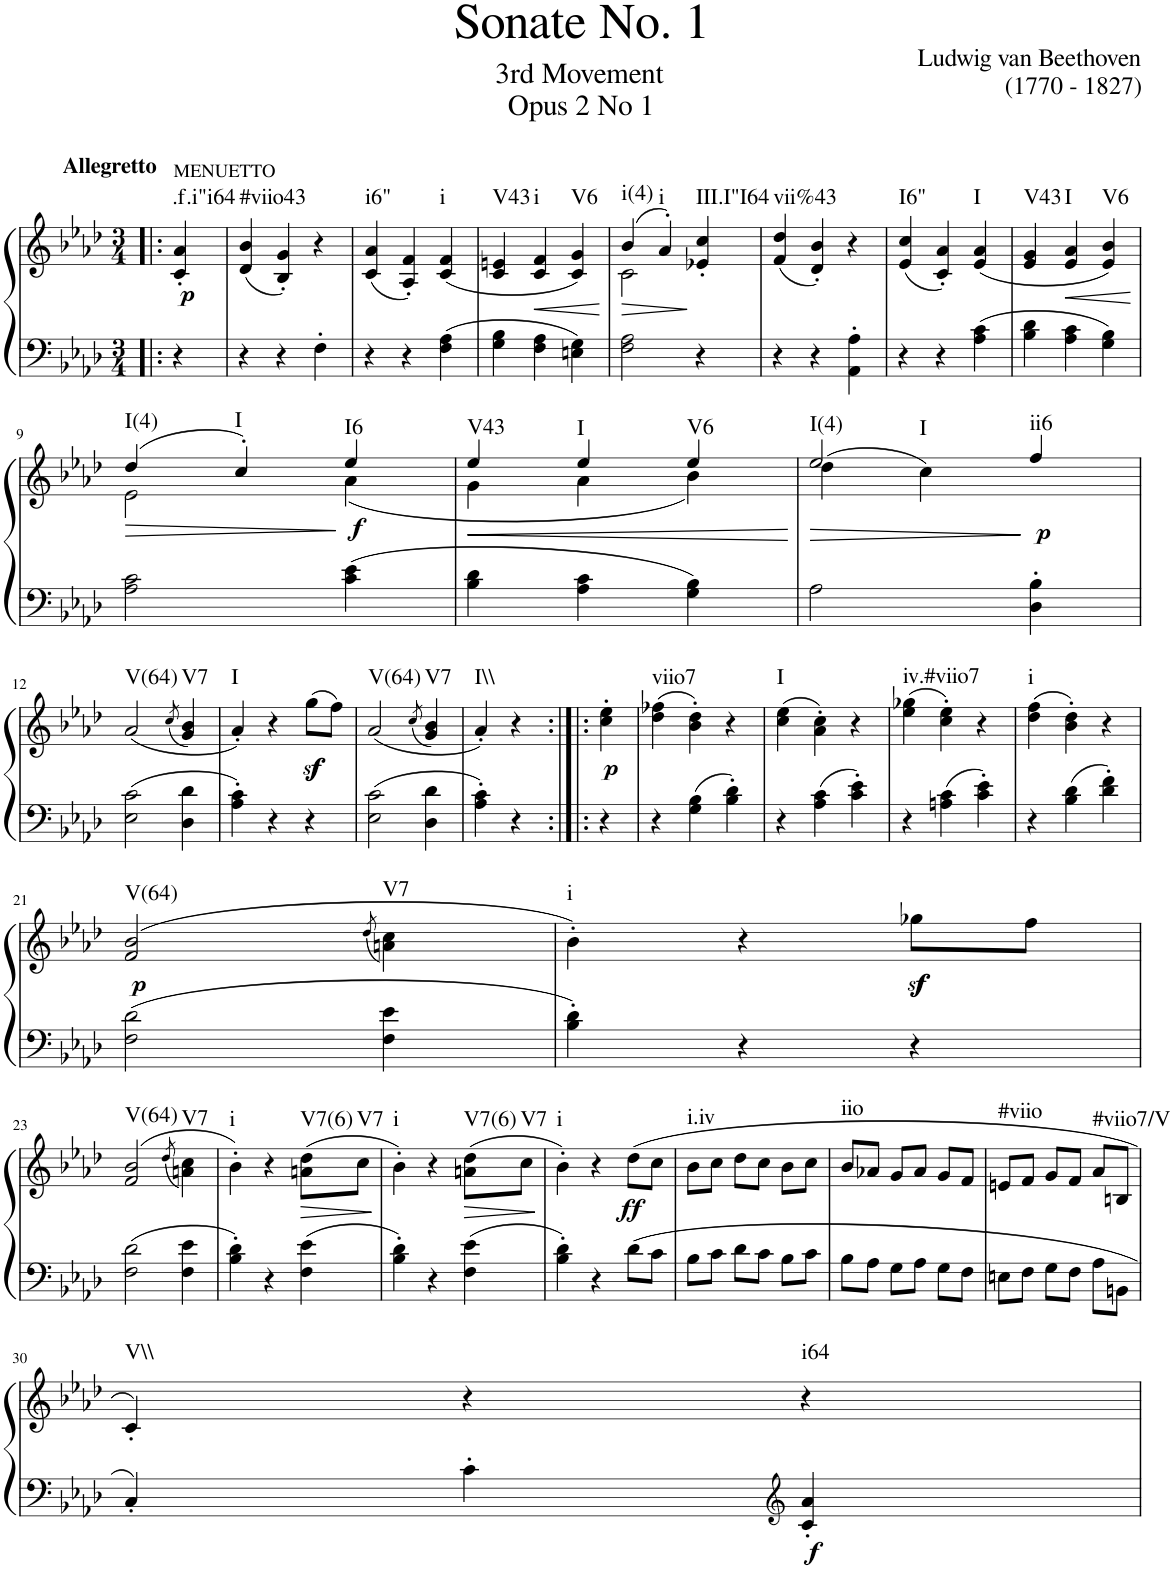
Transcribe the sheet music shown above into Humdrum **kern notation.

**kern	**kern	**dynam	**harte
*part1	*part1	*part1	*part1
*staff2	*staff1	*staff1/2	*
*I"Piano	*	*	*
*I'Pno	*	*	*
*clefF4	*clefG2	*	*
*k[b-e-a-d-]	*k[b-e-a-d-]	*	*
*A-:	*A-:	*	*
*M3/4	*M3/4	*	*
=1!|:	=1!|:	=1!|:	=1!|:
!	!LO:TX:a:t=MENUETTO	!	!
!	!LO:TX:a:B:t=Allegretto	!	!
!	!	!LO:DY:b	!LO:H:kt=.f.i"i64
4r	4c/' 4a-/'	p	N
=2	=2	=2	=2
!	!	!	!LO:H:kt=#viio43
4r	(4d-/ 4b-/	.	N
4r	4B-/' 4g/')	.	.
4F'\	4r	.	.
=3	=3	=3	=3
!	!	!	!LO:H:kt=i6"
4r	(4c/ 4a-/	.	N
4r	4A-/' 4f/')	.	.
!	!	!	!LO:H:kt=i
4F\ 4A-\	(4c/ 4f/	.	N
=4	=4	=4	=4
!	!	!	!LO:H:kt=V43
4G\ 4B-\	4c/ 4en/	.	N
!	!	!LO:HP:b	!LO:H:kt=i
4F\ 4A-\	4c/ 4f/	<	N
!	!	!	!LO:H:kt=V6
4En\ 4G\	4c/ 4g/)	.	N
.	.	[	.
=5	=5	=5	=5
!	!	!LO:HP:b	!LO:H:kt=i(4)
*	*^	*	*
2F\ 2A-\	(4b-/	2c\	>	N
!	!	!	!	!LO:H:kt=i
.	4a-'/)	.	.	N
!	!	!	!	!LO:H:kt=III.I"I64
4r	4e-X/' 4cc/'	4ryy	]	N
=6	=6	=6	=6	=6
!	!	!	!	!LO:H:kt=vii%43
*	*v	*v	*	*
4r	(4f/ 4dd-/	.	N
4r	4d-/' 4b-/')	.	.
4AA-\' 4A-\'	4r	.	.
=7	=7	=7	=7
!	!	!	!LO:H:kt=I6"
4r	(4e-/ 4cc/	.	N
4r	4c/' 4a-/')	.	.
!	!	!	!LO:H:kt=I
4A-\ 4c\	(4e-/ 4a-/	.	N
=8	=8	=8	=8
!	!	!	!LO:H:kt=V43
4B-\ 4d-\	4e-/ 4g/	.	N
!	!	!LO:HP:b	!LO:H:kt=I
4A-\ 4c\	4e-/ 4a-/	<	N
!	!	!	!LO:H:kt=V6
4G\ 4B-\	4e-/ 4b-/)	.	N
.	.	[	.
!!LO:LB:g=z
=9	=9	=9	=9
!	!	!LO:HP:b	!LO:H:kt=I(4)
*	*^	*	*
2A-\ 2c\	(4dd-/	2e-\	>	N
!	!	!	!	!LO:H:kt=I
.	4cc'/)	.	.	N
!	!	!	!LO:DY:n=1:b	!LO:H:kt=I6
4c\ 4e-\	4ee-/	(4a-\	] f	N
=10	=10	=10	=10	=10
!	!	!	!LO:HP:b	!LO:H:kt=V43
4B-\ 4d-\	4ee-/	4g\	<	N
!	!	!	!	!LO:H:kt=I
4A-\ 4c\	4ee-/	4a-\	.	N
!	!	!	!	!LO:H:kt=V6
4G\ 4B-\	4ee-/	4b-\)	.	N
*	*v	*v	*	*
.	.	[	.
=11	=11	=11	=11
!	!	!LO:HP:b	!LO:H:kt=I(4)
*	*^	*	*
2A-\	(4dd-\	2ee-/	>	N
!	!	!	!	!LO:H:kt=I
.	4cc\)	.	.	N
!	!	!	!LO:DY:n=1:b	!LO:H:kt=ii6
4D-\' 4B-\'	4ff/	4ryy	] p	N
!!LO:LB:g=z
=12	=12	=12	=12	=12
!	!	!	!	!LO:H:kt=V(64)
*	*v	*v	*	*
2E-\ 2c\	(2a-/	.	N
.	(8qcc/	.	.
!	!	!	!LO:H:kt=V7
4D-\ 4d-\	4g/ 4b-/)	.	N
=13	=13	=13	=13
!	!	!	!LO:H:kt=I
4A-\' 4c\'	4a-'/)	.	N
4r	4r	.	.
!	!	!LO:DY:b	!
4r	(8ggz<\L	f	.
.	8ff\J)	.	.
=14	=14	=14	=14
!	!	!	!LO:H:kt=V(64)
2E-\ 2c\	(2a-/	.	N
.	(8qcc/	.	.
!	!	!	!LO:H:kt=V7
4D-\ 4d-\	4g/ 4b-/)	.	N
=15	=15	=15	=15
!	!	!	!LO:H:kt=I\\
4A-\' 4c\'	4a-'/)	.	N
4r	4r	.	.
=16:|!|:	=16:|!|:	=16:|!|:	=16:|!|:
!	!	!LO:DY:b	!
4r	4cc\' 4ee-\'	p	.
=17	=17	=17	=17
!	!	!	!LO:H:kt=viio7
4r	(4dd-\ 4ff-X\	.	N
4G\ 4B-\	4b-\' 4dd-\')	.	.
4B-\' 4d-\'	4r	.	.
=18	=18	=18	=18
!	!	!	!LO:H:kt=I
4r	(4cc\ 4ee-\	.	N
4A-\ 4c\	4a-\' 4cc\')	.	.
4c\' 4e-\'	4r	.	.
=19	=19	=19	=19
!	!	!	!LO:H:kt=iv.#viio7
4r	(4ee-\ 4gg-X\	.	N
4An\ 4c\	4cc\' 4ee-\')	.	.
4c\' 4e-\'	4r	.	.
=20	=20	=20	=20
!	!	!	!LO:H:kt=i
4r	(4dd-\ 4ff\	.	N
4B-\ 4d-\	4b-\' 4dd-\')	.	.
4d-\' 4f\'	4r	.	.
!!LO:LB:g=z
=21	=21	=21	=21
!	!	!LO:DY:b	!LO:H:kt=V(64)
2F\ 2d-\	(2f/ 2b-/	p	N
.	(8qdd-/	.	.
!	!	!	!LO:H:kt=V7
4F\ 4e-\	4an\ 4cc\)	.	N
=22	=22	=22	=22
!	!	!	!LO:H:kt=i
4B-\' 4d-\'	4b-'\)	.	N
4r	4r	.	.
!	!	!LO:DY:b	!
4r	8gg-Xz<\L	f	.
.	8ff\J	.	.
!!LO:LB:g=z
=23	=23	=23	=23
!	!	!	!LO:H:kt=V(64)
2F\ 2d-\	(2f/ 2b-/	.	N
.	(8qdd-/	.	.
!	!	!	!LO:H:kt=V7
4F\ 4e-\	4an\ 4cc\)	.	N
=24	=24	=24	=24
!	!	!	!LO:H:kt=i
4B-\' 4d-\'	4b-'\)	.	N
4r	4r	.	.
!	!	!LO:HP:b	!LO:H:kt=V7(6)
4F\ 4e-\	(8an\ 8dd-\L	>	N
!	!	!	!LO:H:kt=V7
.	8cc\J	.	N
.	.	]	.
=25	=25	=25	=25
!	!	!	!LO:H:kt=i
4B-\' 4d-\'	4b-'\)	.	N
4r	4r	.	.
!	!	!LO:HP:b	!LO:H:kt=V7(6)
4F\ 4e-\	(8an\ 8dd-\L	>	N
!	!	!	!LO:H:kt=V7
.	8cc\J	.	N
.	.	]	.
=26	=26	=26	=26
!	!	!	!LO:H:kt=i
4B-\' 4d-\'	4b-'\)	.	N
4r	4r	.	.
!	!	!LO:DY:b	!
8d-\L	(8dd-\L	ff	.
8c\J	8cc\J	.	.
=27	=27	=27	=27
!	!	!	!LO:H:kt=i.iv
8B-\L	8b-\L	.	N
8c\J	8cc\J	.	.
8d-\L	8dd-\L	.	.
8c\J	8cc\J	.	.
8B-\L	8b-\L	.	.
8c\J	8cc\J	.	.
=28	=28	=28	=28
!	!	!	!LO:H:kt=iio
8B-\L	8b-/L	.	N
8A-\J	8a-X/J	.	.
8G\L	8g/L	.	.
8A-\J	8a-/J	.	.
8G\L	8g/L	.	.
8F\J	8f/J	.	.
=29	=29	=29	=29
!	!	!	!LO:H:kt=#viio
8En\L	8en/L	.	N
8F\J	8f/J	.	.
8G\L	8g/L	.	.
8F\J	8f/J	.	.
!	!	!	!LO:H:kt=#viio7/V
8A-\L	8a-/L	.	N
8BBn\J	8Bn/J	.	.
!!LO:LB:g=z
=30	=30	=30	=30
!	!	!	!LO:H:kt=V\\
4C'/	4c'/)	.	N
4c'\	4r	.	.
*clefG2	*	*	*
!	!	!LO:DY:b=2	!LO:H:kt=i64
4c/' 4a-/'	4r	f	N
=	=	=	=
*-	*-	*-	*-
